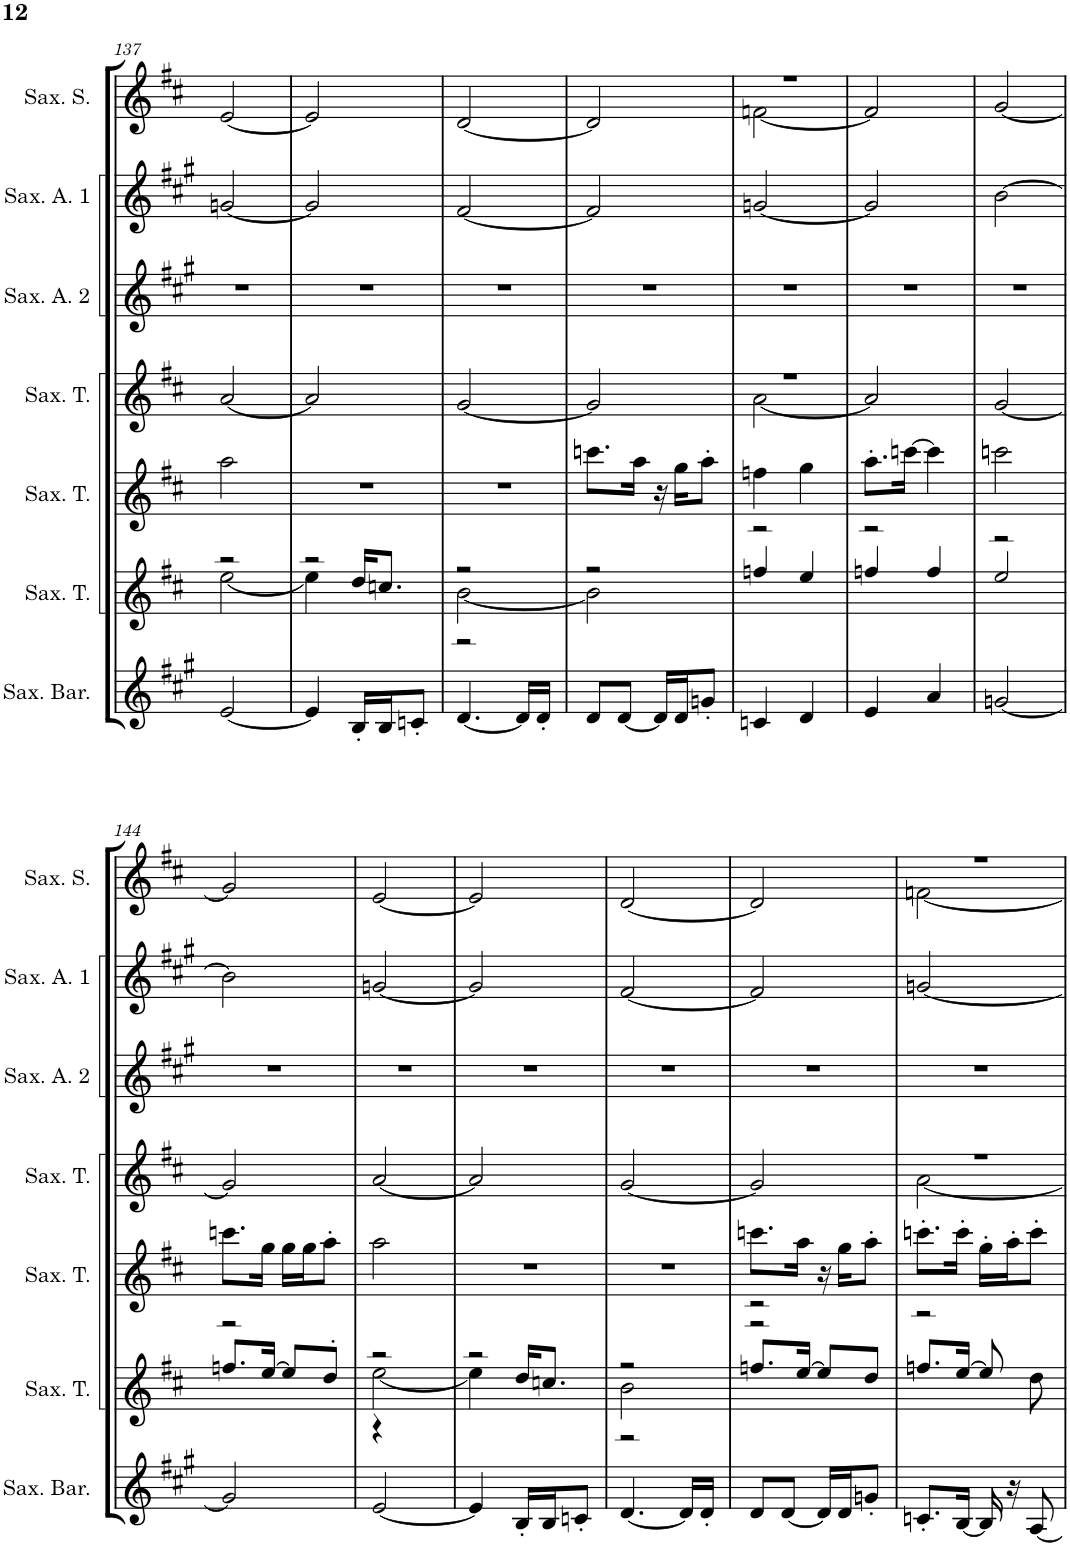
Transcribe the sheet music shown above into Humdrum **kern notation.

**kern	**kern	**kern	**kern	**kern	**kern	**kern
*part7	*part6	*part5	*part4	*part3	*part2	*part1
*staff7	*staff6	*staff5	*staff4	*staff3	*staff2	*staff1
*I"Saxophone Baryton	*I"Saxophone Ténor	*I"Saxophone Ténor	*I"Saxophone Ténor	*I"Saxophone Alto 2	*I"Saxophone Alto 1	*I"Saxophone Soprano
*I'Sax. Bar.	*I'Sax. T.	*I'Sax. T.	*I'Sax. T.	*I'Sax. A. 2	*I'Sax. A. 1	*I'Sax. S.
!!LO:PB:g=z
*clefG2	*clefG2	*clefG2	*clefG2	*clefG2	*clefG2	*clefG2
*Trd12c21	*Trd8c14	*Trd8c14	*Trd8c14	*Trd5c9	*Trd5c9	*Trd1c2
*k[f#c#g#]	*k[f#c#]	*k[f#c#]	*k[f#c#]	*k[f#c#g#]	*k[f#c#g#]	*k[f#c#]
*M2/4	*M2/4	*M2/4	*M2/4	*M2/4	*M2/4	*M2/4
=137	=137	=137	=137	=137	=137	=137
*	*^	*	*	*	*	*
[2e/	2r	[2ee\	2aa\	[2a/	2r	[2gn/	[2e/
=138	=138	=138	=138	=138	=138	=138	=138
*	*	*^	*	*	*	*	*
4e/]	2r	4ee\]	4ryy	2r	2a/]	2r	2g/]	2e/]
16B'/LL	.	4ryy	16dd/KL	.	.	.	.	.
16B/J	.	.	8.ccn/J	.	.	.	.	.
8cn'/J	.	.	.	.	.	.	.	.
=139	=139	=139	=139	=139	=139	=139	=139	=139
[4.d/	2r	[2b\	2r	2r	[2g/	2r	[2f#/	[2d/
16d/LL]	.	.	.	.	.	.	.	.
16d'/JJ	.	.	.	.	.	.	.	.
*	*	*v	*v	*	*	*	*	*
=140	=140	=140	=140	=140	=140	=140	=140
8d/L	2r	2b\]	8.cccn\L	2g/]	2r	2f#/]	2d/]
[8d/J	.	.	.	.	.	.	.
.	.	.	16aa\Jk	.	.	.	.
16d/LL]	.	.	16r	.	.	.	.
16d/J	.	.	16gg\KL	.	.	.	.
8gn'/J	.	.	8aa'\J	.	.	.	.
=141	=141	=141	=141	=141	=141	=141	=141
*	*	*	*	*^	*	*	*^
4cn/	2r	4ffn/	4ffn\	2r	[2a\	2r	[2gn/	2r	[2fn\
4d/	.	4ee/	4gg\	.	.	.	.	.	.
*	*	*	*	*v	*v	*	*	*v	*v
=142	=142	=142	=142	=142	=142	=142	=142
4e/	2r	4ffn/	8.aa'\L	2a/]	2r	2g/]	2f/]
.	.	.	[16cccn\Jk	.	.	.	.
4a/	.	4ff/	4ccc\]	.	.	.	.
=143	=143	=143	=143	=143	=143	=143	=143
[2gn/	2r	2ee/	2cccn\	[2g/	2r	[2b\	[2g/
!!LO:LB:g=z
=144	=144	=144	=144	=144	=144	=144	=144
2g/]	2r	8.ffn/L	8.cccn\L	2g/]	2r	2b\]	2g/]
.	.	[16ee/Jk	16gg\Jk	.	.	.	.
.	.	8ee/L]	16gg\LL	.	.	.	.
.	.	.	16gg\J	.	.	.	.
.	.	8dd'/J	8aa'\J	.	.	.	.
=145	=145	=145	=145	=145	=145	=145	=145
*	*	*^	*	*	*	*	*
[2e/	2r	[2ee\	4r	2aa\	[2a/	2r	[2gn/	[2e/
.	.	.	4ryy	.	.	.	.	.
=146	=146	=146	=146	=146	=146	=146	=146	=146
4e/]	2r	4ee\]	4ryy	2r	2a/]	2r	2g/]	2e/]
16B'/LL	.	4ryy	16dd/KL	.	.	.	.	.
16B/J	.	.	8.ccn/J	.	.	.	.	.
8cn'/J	.	.	.	.	.	.	.	.
=147	=147	=147	=147	=147	=147	=147	=147	=147
[4.d/	2r	2b\	2r	2r	[2g/	2r	[2f#/	[2d/
16d/LL]	.	.	.	.	.	.	.	.
16d'/JJ	.	.	.	.	.	.	.	.
=148	=148	=148	=148	=148	=148	=148	=148	=148
8d/L	2r	2r	8.ffn/L	8.cccn\L	2g/]	2r	2f#/]	2d/]
[8d/J	.	.	.	.	.	.	.	.
.	.	.	[16ee/Jk	16aa\Jk	.	.	.	.
16d/LL]	.	.	8ee/L]	16r	.	.	.	.
16d/J	.	.	.	16gg\KL	.	.	.	.
8gn'/J	.	.	8dd/J	8aa'\J	.	.	.	.
=149	=149	=149	=149	=149	=149	=149	=149	=149
*	*	*	*	*	*^	*	*	*^
8.cn'/L	2r	4.ryy	8.ffn/L	8.cccn'\L	2r	[2a\	2r	[2gn/	2r	[2fn\
[16B/Jk	.	.	[16ee/Jk	16ccc'\Jk	.	.	.	.	.	.
16B/]	.	.	8ee/]	16gg'\LL	.	.	.	.	.	.
16r	.	.	.	16aa'\J	.	.	.	.	.	.
[8A/	.	8dd\	8ryy	8ccc'\J	.	.	.	.	.	.
*	*v	*v	*v	*	*v	*v	*	*	*v	*v
=	=	=	=	=	=	=
*-	*-	*-	*-	*-	*-	*-
